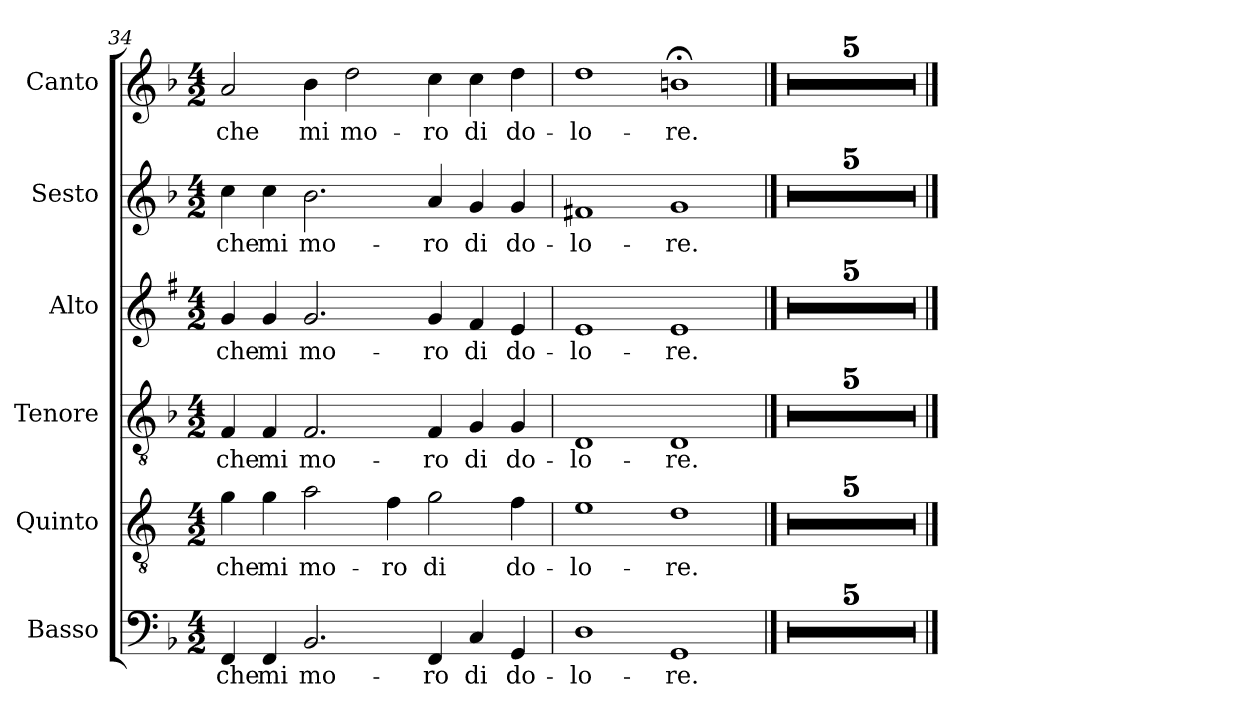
**kern	**text	**kern	**text	**kern	**text	**kern	**text	**kern	**text	**kern	**text
*part6	*part6	*part5	*part5	*part4	*part4	*part3	*part3	*part2	*part2	*part1	*part1
*staff6	*staff6	*staff5	*staff5	*staff4	*staff4	*staff3	*staff3	*staff2	*staff2	*staff1	*staff1
*I"Basso	*	*I"Quinto	*	*I"Tenore	*	*I"Alto	*	*I"Sesto	*	*I"Canto	*
*I'B	*	*	*	*I'T	*	*I'A	*	*	*	*I'C	*
*clefF4	*	*clefGv2	*	*clefGv2	*	*clefG2	*	*clefG2	*	*clefG2	*
*	*	*ITrd4c7	*	*	*	*ITrd1c2	*	*	*	*	*
*k[b-]	*	*k[b-]	*	*k[b-]	*	*k[b-]	*	*k[b-]	*	*k[b-]	*
*F:	*	*F:	*	*F:	*	*F:	*	*F:	*	*F:	*
*M4/2	*	*M4/2	*	*M4/2	*	*M4/2	*	*M4/2	*	*M4/2	*
=34	=34	=34	=34	=34	=34	=34	=34	=34	=34	=34	=34
!	!LO:LY:b	!	!LO:LY:b	!	!LO:LY:b	!	!LO:LY:b	!	!LO:LY:b	!	!LO:LY:b
4FF/	che	4c\	che	4F/	che	4f/	che	4cc\	che	2a/	che
!	!LO:LY:b	!	!LO:LY:b	!	!LO:LY:b	!	!LO:LY:b	!	!LO:LY:b	!	!
4FF/	mi	4c\	mi	4F/	mi	4f/	mi	4cc\	mi	.	.
!	!LO:LY:b	!	!LO:LY:b	!	!LO:LY:b	!	!LO:LY:b	!	!LO:LY:b	!	!LO:LY:b
2.BB-/	mo-	2d\	mo-	2.F/	mo-	2.f/	mo-	2.b-\	mo-	4b-\	mi
!	!	!	!	!	!	!	!	!	!	!	!LO:LY:b
.	.	.	.	.	.	.	.	.	.	2dd\	mo-
!	!	!	!LO:LY:b	!	!	!	!	!	!	!	!
.	.	4B-\	-ro	.	.	.	.	.	.	.	.
!	!LO:LY:b	!	!LO:LY:b	!	!LO:LY:b	!	!LO:LY:b	!	!LO:LY:b	!	!LO:LY:b
4FF/	-ro	2c\	di	4F/	-ro	4f/	-ro	4a/	-ro	4cc\	-ro
!	!LO:LY:b	!	!	!	!LO:LY:b	!	!LO:LY:b	!	!LO:LY:b	!	!LO:LY:b
4C/	di	.	.	4G/	di	4e/	di	4g/	di	4cc\	di
!	!LO:LY:b	!	!LO:LY:b	!	!LO:LY:b	!	!LO:LY:b	!	!LO:LY:b	!	!LO:LY:b
4GG/	do-	4B-\	do-	4G/	do-	4d/	do-	4g/	do-	4dd\	do-
=35	=35	=35	=35	=35	=35	=35	=35	=35	=35	=35	=35
!	!LO:LY:b	!	!LO:LY:b	!	!LO:LY:b	!	!LO:LY:b	!	!LO:LY:b	!	!LO:LY:b
1D	-lo-	1A	-lo-	1D	-lo-	1d	-lo-	1f#X	-lo-	1dd	-lo-
!	!LO:LY:b	!	!LO:LY:b	!	!LO:LY:b	!	!LO:LY:b	!	!LO:LY:b	!	!LO:LY:b
1GG	-re.	1G	-re.	1D	-re.	1d	-re.	1g	-re.	1bn;<	-re.
==36	==36	==36	==36	==36	==36	==36	==36	==36	==36	==36	==36
0r	.	0r	.	0r	.	0r	.	0r	.	0r	.
=37	=37	=37	=37	=37	=37	=37	=37	=37	=37	=37	=37
0r	.	0r	.	0r	.	0r	.	0r	.	0r	.
=38	=38	=38	=38	=38	=38	=38	=38	=38	=38	=38	=38
0r	.	0r	.	0r	.	0r	.	0r	.	0r	.
=39	=39	=39	=39	=39	=39	=39	=39	=39	=39	=39	=39
0r	.	0r	.	0r	.	0r	.	0r	.	0r	.
=40	=40	=40	=40	=40	=40	=40	=40	=40	=40	=40	=40
0r	.	0r	.	0r	.	0r	.	0r	.	0r	.
==	==	==	==	==	==	==	==	==	==	==	==
*-	*-	*-	*-	*-	*-	*-	*-	*-	*-	*-	*-
